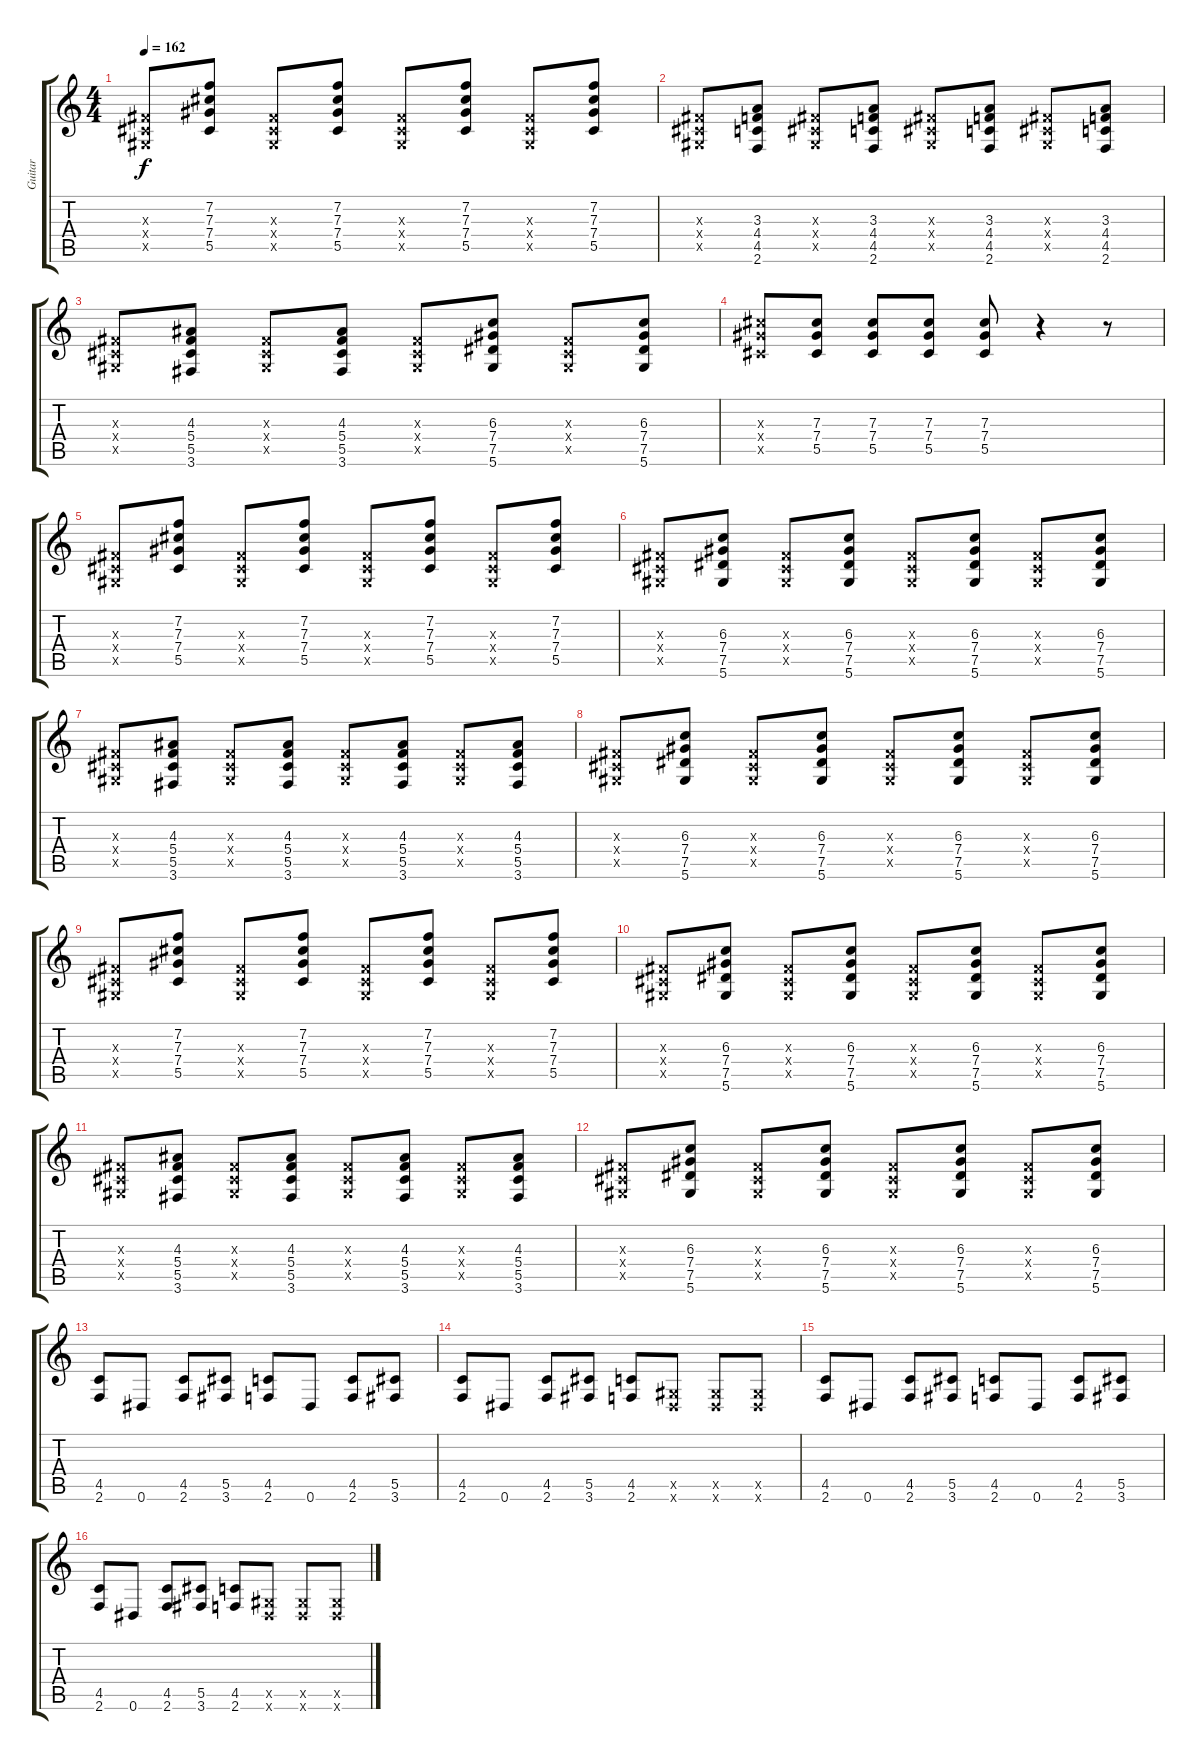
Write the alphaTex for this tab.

\track ("Guitar" "Guitar") {instrument overdrivenguitar}
\staff {score tabs}
\tuning (Eb4 Bb3 Gb3 Db3 Ab2 Eb2) {hide}
\ts (4 4)
\tempo 162
\clef g2
\ks c
(0.3{x} 0.4{x} 0.5{x}).8{dy f} (7.2 7.3 7.4 5.5).8 (0.3{x} 0.4{x} 0.5{x}).8 (7.2 7.3 7.4 5.5).8 (0.3{x} 0.4{x} 0.5{x}).8 (7.2 7.3 7.4 5.5).8 (0.3{x} 0.4{x} 0.5{x}).8 (7.2 7.3 7.4 5.5).8 |
(0.3{x} 0.4{x} 0.5{x}).8 (3.3 4.4 4.5 2.6).8 (0.3{x} 0.4{x} 0.5{x}).8 (3.3 4.4 4.5 2.6).8 (0.3{x} 0.4{x} 0.5{x}).8 (3.3 4.4 4.5 2.6).8 (0.3{x} 0.4{x} 0.5{x}).8 (3.3 4.4 4.5 2.6).8 |
(0.3{x} 0.4{x} 0.5{x}).8 (4.3 5.4 5.5 3.6).8 (0.3{x} 0.4{x} 0.5{x}).8 (4.3 5.4 5.5 3.6).8 (0.3{x} 0.4{x} 0.5{x}).8 (6.3 7.4 7.5 5.6).8 (0.3{x} 0.4{x} 0.5{x}).8 (6.3 7.4 7.5 5.6).8 |
(7.3{x} 7.4{x} 5.5{x}).8 (7.3 7.4 5.5).8 (7.3 7.4 5.5).8 (7.3 7.4 5.5).8 (7.3 7.4 5.5).8 r.4 r.8 |
(0.3{x} 0.4{x} 0.5{x}).8 (7.2 7.3 7.4 5.5).8 (0.3{x} 0.4{x} 0.5{x}).8 (7.2 7.3 7.4 5.5).8 (0.3{x} 0.4{x} 0.5{x}).8 (7.2 7.3 7.4 5.5).8 (0.3{x} 0.4{x} 0.5{x}).8 (7.2 7.3 7.4 5.5).8 |
(0.3{x} 0.4{x} 0.5{x}).8 (6.3 7.4 7.5 5.6).8 (0.3{x} 0.4{x} 0.5{x}).8 (6.3 7.4 7.5 5.6).8 (0.3{x} 0.4{x} 0.5{x}).8 (6.3 7.4 7.5 5.6).8 (0.3{x} 0.4{x} 0.5{x}).8 (6.3 7.4 7.5 5.6).8 |
(0.3{x} 0.4{x} 0.5{x}).8 (4.3 5.4 5.5 3.6).8 (0.3{x} 0.4{x} 0.5{x}).8 (4.3 5.4 5.5 3.6).8 (0.3{x} 0.4{x} 0.5{x}).8 (4.3 5.4 5.5 3.6).8 (0.3{x} 0.4{x} 0.5{x}).8 (4.3 5.4 5.5 3.6).8 |
(0.3{x} 0.4{x} 0.5{x}).8 (6.3 7.4 7.5 5.6).8 (0.3{x} 0.4{x} 0.5{x}).8 (6.3 7.4 7.5 5.6).8 (0.3{x} 0.4{x} 0.5{x}).8 (6.3 7.4 7.5 5.6).8 (0.3{x} 0.4{x} 0.5{x}).8 (6.3 7.4 7.5 5.6).8 |
(0.3{x} 0.4{x} 0.5{x}).8 (7.2 7.3 7.4 5.5).8 (0.3{x} 0.4{x} 0.5{x}).8 (7.2 7.3 7.4 5.5).8 (0.3{x} 0.4{x} 0.5{x}).8 (7.2 7.3 7.4 5.5).8 (0.3{x} 0.4{x} 0.5{x}).8 (7.2 7.3 7.4 5.5).8 |
(0.3{x} 0.4{x} 0.5{x}).8 (6.3 7.4 7.5 5.6).8 (0.3{x} 0.4{x} 0.5{x}).8 (6.3 7.4 7.5 5.6).8 (0.3{x} 0.4{x} 0.5{x}).8 (6.3 7.4 7.5 5.6).8 (0.3{x} 0.4{x} 0.5{x}).8 (6.3 7.4 7.5 5.6).8 |
(0.3{x} 0.4{x} 0.5{x}).8 (4.3 5.4 5.5 3.6).8 (0.3{x} 0.4{x} 0.5{x}).8 (4.3 5.4 5.5 3.6).8 (0.3{x} 0.4{x} 0.5{x}).8 (4.3 5.4 5.5 3.6).8 (0.3{x} 0.4{x} 0.5{x}).8 (4.3 5.4 5.5 3.6).8 |
(0.3{x} 0.4{x} 0.5{x}).8 (6.3 7.4 7.5 5.6).8 (0.3{x} 0.4{x} 0.5{x}).8 (6.3 7.4 7.5 5.6).8 (0.3{x} 0.4{x} 0.5{x}).8 (6.3 7.4 7.5 5.6).8 (0.3{x} 0.4{x} 0.5{x}).8 (6.3 7.4 7.5 5.6).8 |
(4.5 2.6).8 0.6.8 (4.5 2.6).8 (5.5 3.6).8 (4.5 2.6).8 0.6.8 (4.5 2.6).8 (5.5 3.6).8 |
(4.5 2.6).8 0.6.8 (4.5 2.6).8 (5.5 3.6).8 (4.5 2.6).8 (0.5{x} 0.6{x}).8 (0.5{x} 0.6{x}).8 (0.5{x} 0.6{x}).8 |
(4.5 2.6).8 0.6.8 (4.5 2.6).8 (5.5 3.6).8 (4.5 2.6).8 0.6.8 (4.5 2.6).8 (5.5 3.6).8 |
(4.5 2.6).8 0.6.8 (4.5 2.6).8 (5.5 3.6).8 (4.5 2.6).8 (0.5{x} 0.6{x}).8 (0.5{x} 0.6{x}).8 (0.5{x} 0.6{x}).8
